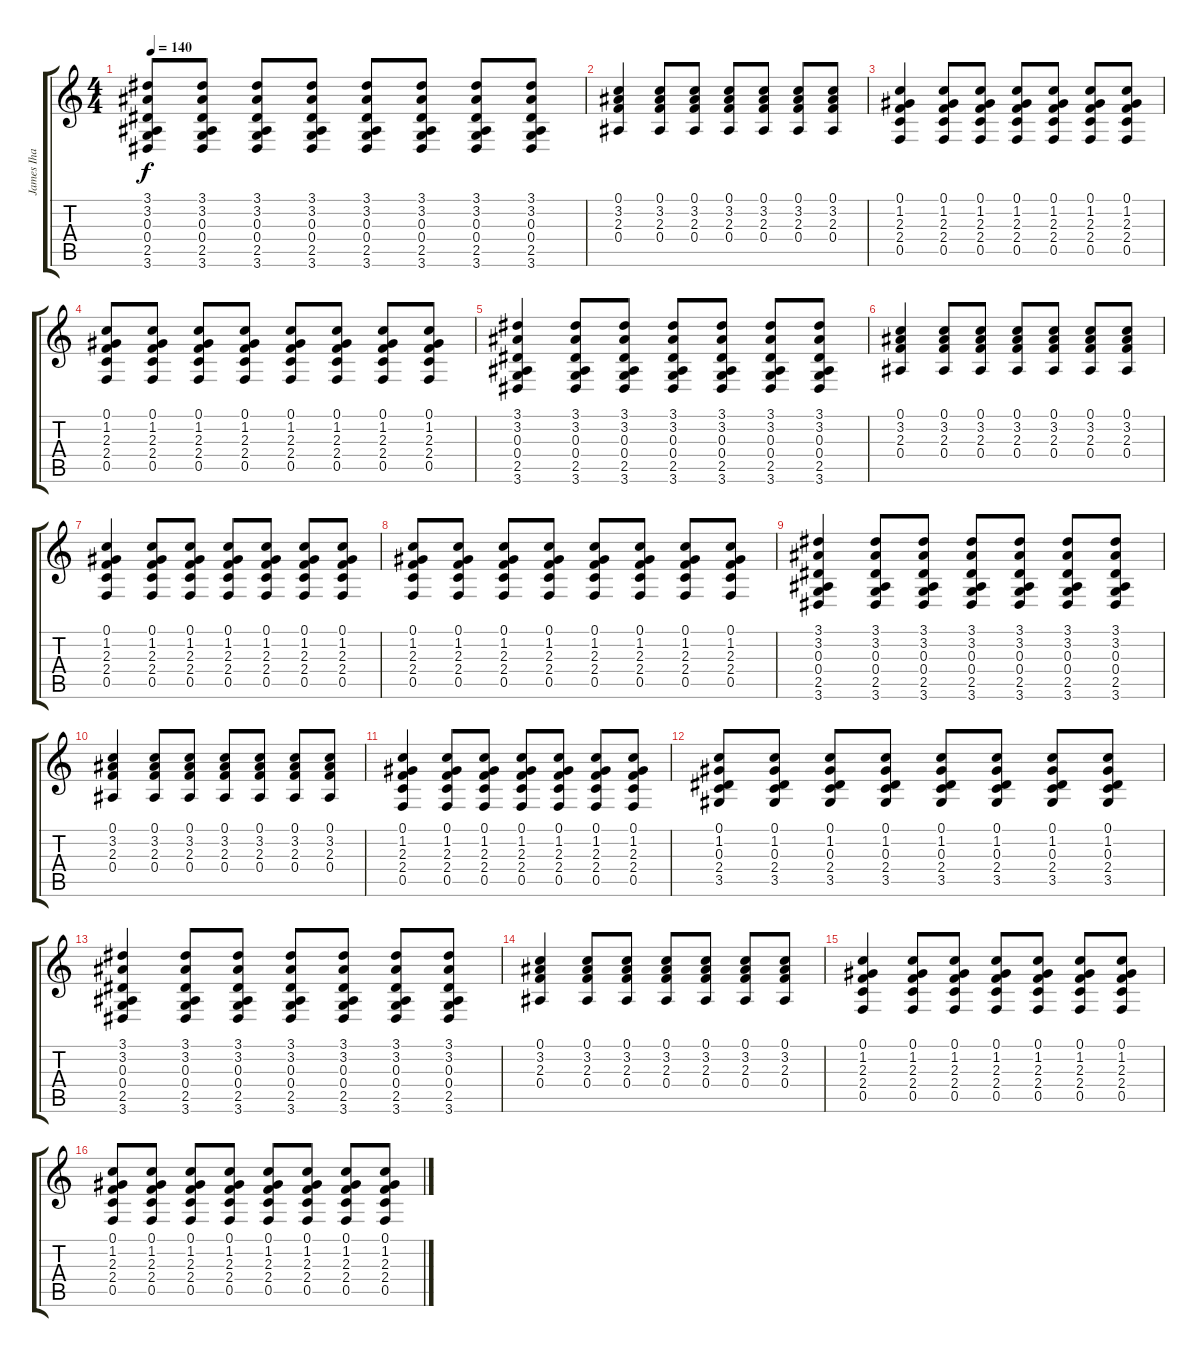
\track ("James Iha" "James Iha") {instrument overdrivenguitar}
\staff {score tabs}
\tuning (C4 G3 Eb3 Bb2 F2 C2) {hide}
\ts (4 4)
\tempo 140
\clef g2
\ks c
(3.1{t} 3.2{t} 0.3{t} 0.4{t} 2.5{t} 3.6{t}).8{dy f} (3.1 3.2 0.3 0.4 2.5 3.6).8 (3.1 3.2 0.3 0.4 2.5 3.6).8 (3.1 3.2 0.3 0.4 2.5 3.6).8 (3.1 3.2 0.3 0.4 2.5 3.6).8 (3.1 3.2 0.3 0.4 2.5 3.6).8 (3.1 3.2 0.3 0.4 2.5 3.6).8 (3.1 3.2 0.3 0.4 2.5 3.6).8 |
(0.1 3.2 2.3 0.4).4 (0.1 3.2 2.3 0.4).8 (0.1 3.2 2.3 0.4).8 (0.1 3.2 2.3 0.4).8 (0.1 3.2 2.3 0.4).8 (0.1 3.2 2.3 0.4).8 (0.1 3.2 2.3 0.4).8 |
(0.1 1.2 2.3 2.4 0.5).4 (0.1 1.2 2.3 2.4 0.5).8 (0.1 1.2 2.3 2.4 0.5).8 (0.1 1.2 2.3 2.4 0.5).8 (0.1 1.2 2.3 2.4 0.5).8 (0.1 1.2 2.3 2.4 0.5).8 (0.1 1.2 2.3 2.4 0.5).8 |
(0.1 1.2 2.3 2.4 0.5).8 (0.1 1.2 2.3 2.4 0.5).8 (0.1 1.2 2.3 2.4 0.5).8 (0.1 1.2 2.3 2.4 0.5).8 (0.1 1.2 2.3 2.4 0.5).8 (0.1 1.2 2.3 2.4 0.5).8 (0.1 1.2 2.3 2.4 0.5).8 (0.1 1.2 2.3 2.4 0.5).8 |
(3.1 3.2 0.3 0.4 2.5 3.6).4 (3.1 3.2 0.3 0.4 2.5 3.6).8 (3.1 3.2 0.3 0.4 2.5 3.6).8 (3.1 3.2 0.3 0.4 2.5 3.6).8 (3.1 3.2 0.3 0.4 2.5 3.6).8 (3.1 3.2 0.3 0.4 2.5 3.6).8 (3.1 3.2 0.3 0.4 2.5 3.6).8 |
(0.1 3.2 2.3 0.4).4 (0.1 3.2 2.3 0.4).8 (0.1 3.2 2.3 0.4).8 (0.1 3.2 2.3 0.4).8 (0.1 3.2 2.3 0.4).8 (0.1 3.2 2.3 0.4).8 (0.1 3.2 2.3 0.4).8 |
(0.1 1.2 2.3 2.4 0.5).4 (0.1 1.2 2.3 2.4 0.5).8 (0.1 1.2 2.3 2.4 0.5).8 (0.1 1.2 2.3 2.4 0.5).8 (0.1 1.2 2.3 2.4 0.5).8 (0.1 1.2 2.3 2.4 0.5).8 (0.1 1.2 2.3 2.4 0.5).8 |
(0.1 1.2 2.3 2.4 0.5).8 (0.1 1.2 2.3 2.4 0.5).8 (0.1 1.2 2.3 2.4 0.5).8 (0.1 1.2 2.3 2.4 0.5).8 (0.1 1.2 2.3 2.4 0.5).8 (0.1 1.2 2.3 2.4 0.5).8 (0.1 1.2 2.3 2.4 0.5).8 (0.1 1.2 2.3 2.4 0.5).8 |
(3.1 3.2 0.3 0.4 2.5 3.6).4 (3.1 3.2 0.3 0.4 2.5 3.6).8 (3.1 3.2 0.3 0.4 2.5 3.6).8 (3.1 3.2 0.3 0.4 2.5 3.6).8 (3.1 3.2 0.3 0.4 2.5 3.6).8 (3.1 3.2 0.3 0.4 2.5 3.6).8 (3.1 3.2 0.3 0.4 2.5 3.6).8 |
(0.1 3.2 2.3 0.4).4 (0.1 3.2 2.3 0.4).8 (0.1 3.2 2.3 0.4).8 (0.1 3.2 2.3 0.4).8 (0.1 3.2 2.3 0.4).8 (0.1 3.2 2.3 0.4).8 (0.1 3.2 2.3 0.4).8 |
(0.1 1.2 2.3 2.4 0.5).4 (0.1 1.2 2.3 2.4 0.5).8 (0.1 1.2 2.3 2.4 0.5).8 (0.1 1.2 2.3 2.4 0.5).8 (0.1 1.2 2.3 2.4 0.5).8 (0.1 1.2 2.3 2.4 0.5).8 (0.1 1.2 2.3 2.4 0.5).8 |
(0.1 1.2 0.3 2.4 3.5).8 (0.1 1.2 0.3 2.4 3.5).8 (0.1 1.2 0.3 2.4 3.5).8 (0.1 1.2 0.3 2.4 3.5).8 (0.1 1.2 0.3 2.4 3.5).8 (0.1 1.2 0.3 2.4 3.5).8 (0.1 1.2 0.3 2.4 3.5).8 (0.1 1.2 0.3 2.4 3.5).8 |
(3.1 3.2 0.3 0.4 2.5 3.6).4 (3.1 3.2 0.3 0.4 2.5 3.6).8 (3.1 3.2 0.3 0.4 2.5 3.6).8 (3.1 3.2 0.3 0.4 2.5 3.6).8 (3.1 3.2 0.3 0.4 2.5 3.6).8 (3.1 3.2 0.3 0.4 2.5 3.6).8 (3.1 3.2 0.3 0.4 2.5 3.6).8 |
(0.1 3.2 2.3 0.4).4 (0.1 3.2 2.3 0.4).8 (0.1 3.2 2.3 0.4).8 (0.1 3.2 2.3 0.4).8 (0.1 3.2 2.3 0.4).8 (0.1 3.2 2.3 0.4).8 (0.1 3.2 2.3 0.4).8 |
(0.1 1.2 2.3 2.4 0.5).4 (0.1 1.2 2.3 2.4 0.5).8 (0.1 1.2 2.3 2.4 0.5).8 (0.1 1.2 2.3 2.4 0.5).8 (0.1 1.2 2.3 2.4 0.5).8 (0.1 1.2 2.3 2.4 0.5).8 (0.1 1.2 2.3 2.4 0.5).8 |
(0.1 1.2 2.3 2.4 0.5).8 (0.1 1.2 2.3 2.4 0.5).8 (0.1 1.2 2.3 2.4 0.5).8 (0.1 1.2 2.3 2.4 0.5).8 (0.1 1.2 2.3 2.4 0.5).8 (0.1 1.2 2.3 2.4 0.5).8 (0.1 1.2 2.3 2.4 0.5).8 (0.1 1.2 2.3 2.4 0.5).8
